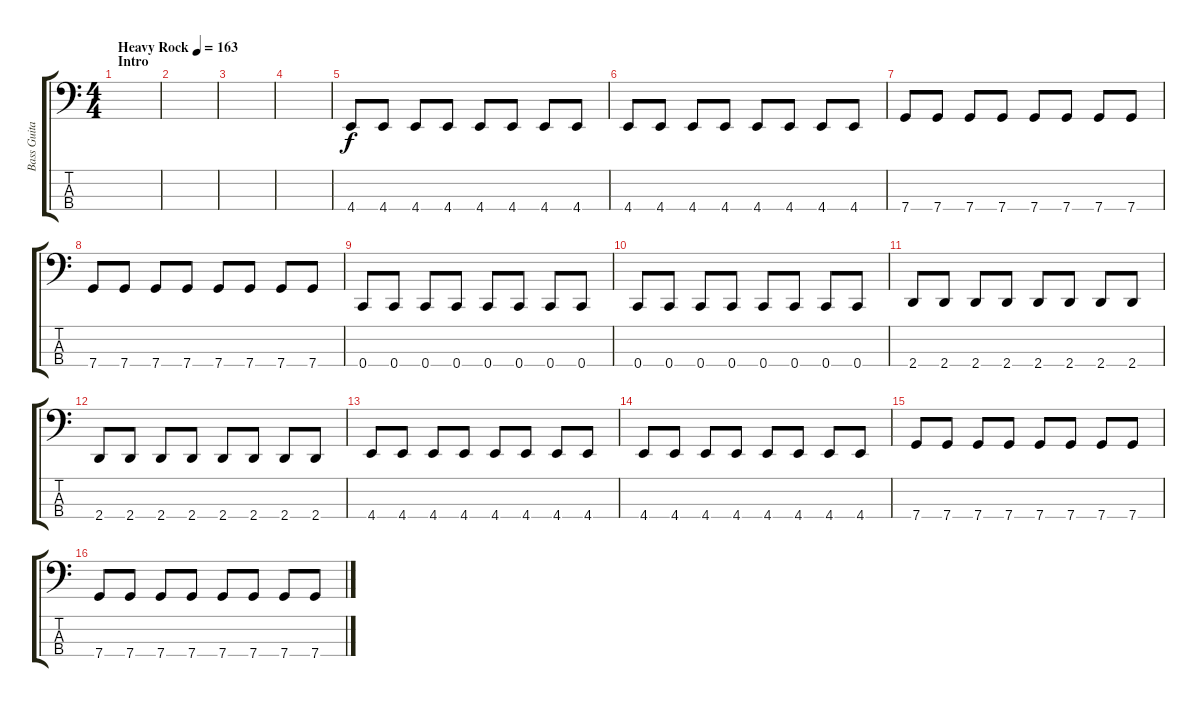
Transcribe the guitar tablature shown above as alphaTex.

\track ("Bass Guitar (Marc McKnight)" "Bass Guita") {instrument electricbasspick}
\staff {score tabs}
\tuning (F2 C2 G1 C1) {hide}
\ts (4 4)
\section ("" "Intro")
\tempo (163 "Heavy Rock")
\clef f4
\ks c
|
|
|
|
4.4.8 4.4.8 4.4.8 4.4.8 4.4.8 4.4.8 4.4.8 4.4.8 |
4.4.8 4.4.8 4.4.8 4.4.8 4.4.8 4.4.8 4.4.8 4.4.8 |
7.4.8 7.4.8 7.4.8 7.4.8 7.4.8 7.4.8 7.4.8 7.4.8 |
7.4.8 7.4.8 7.4.8 7.4.8 7.4.8 7.4.8 7.4.8 7.4.8 |
0.4.8 0.4.8 0.4.8 0.4.8 0.4.8 0.4.8 0.4.8 0.4.8 |
0.4.8 0.4.8 0.4.8 0.4.8 0.4.8 0.4.8 0.4.8 0.4.8 |
2.4.8 2.4.8 2.4.8 2.4.8 2.4.8 2.4.8 2.4.8 2.4.8 |
2.4.8 2.4.8 2.4.8 2.4.8 2.4.8 2.4.8 2.4.8 2.4.8 |
4.4.8 4.4.8 4.4.8 4.4.8 4.4.8 4.4.8 4.4.8 4.4.8 |
4.4.8 4.4.8 4.4.8 4.4.8 4.4.8 4.4.8 4.4.8 4.4.8 |
7.4.8 7.4.8 7.4.8 7.4.8 7.4.8 7.4.8 7.4.8 7.4.8 |
7.4.8 7.4.8 7.4.8 7.4.8 7.4.8 7.4.8 7.4.8 7.4.8
